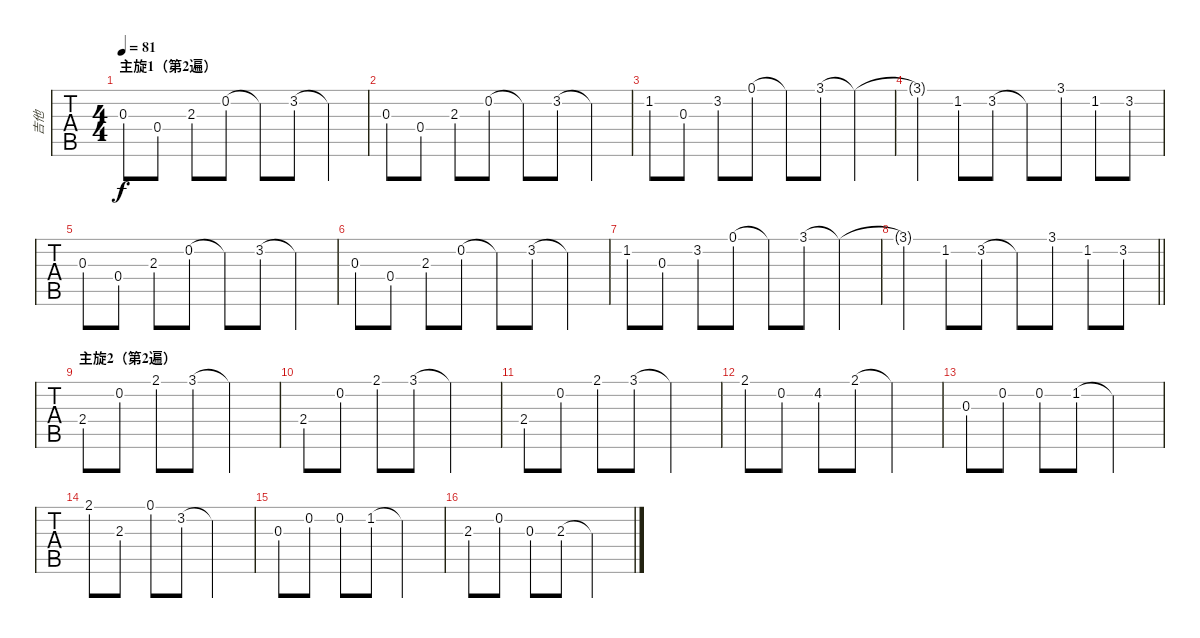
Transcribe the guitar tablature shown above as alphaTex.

\track ("吉他" "吉他") {instrument electricguitarmuted}
\staff {tabs}
\tuning (E4 B3 G3 D3 A2 E2) {hide}
\ts (4 4)
\section ("" "主旋1（第2遍）")
\tempo 81
\clef g2
\ks g
0.3.8{dy f} 0.4.8 2.3.8 0.2.8 0.2{t}.8 3.2.8 3.2{t}.4 |
0.3.8 0.4.8 2.3.8 0.2.8 0.2{t}.8 3.2.8 3.2{t}.4 |
1.2.8 0.3.8 3.2.8 0.1.8 0.1{t}.8 3.1.8 3.1{t}.4 |
3.1{t}.4 1.2.8 3.2.8 3.2{t}.8 3.1.8 1.2.8 3.2.8 |
0.3.8 0.4.8 2.3.8 0.2.8 0.2{t}.8 3.2.8 3.2{t}.4 |
0.3.8 0.4.8 2.3.8 0.2.8 0.2{t}.8 3.2.8 3.2{t}.4 |
1.2.8 0.3.8 3.2.8 0.1.8 0.1{t}.8 3.1.8 3.1{t}.4 |
\barLineRight lightlight
3.1{t}.4 1.2.8 3.2.8 3.2{t}.8 3.1.8 1.2.8 3.2.8 |
\section ("" "主旋2（第2遍）")
2.4.8 0.2.8 2.1.8 3.1.8 3.1{t}.2 |
2.4.8 0.2.8 2.1.8 3.1.8 3.1{t}.2 |
2.4.8 0.2.8 2.1.8 3.1.8 3.1{t}.2 |
2.1.8 0.2.8 4.2.8 2.1.8 2.1{t}.2 |
0.3.8 0.2.8 0.2.8 1.2.8 1.2{t}.2 |
2.1.8 2.3.8 0.1.8 3.2.8 3.2{t}.2 |
0.3.8 0.2.8 0.2.8 1.2.8 1.2{t}.2 |
2.3.8 0.2.8 0.3.8 2.3.8 2.3{t}.2
